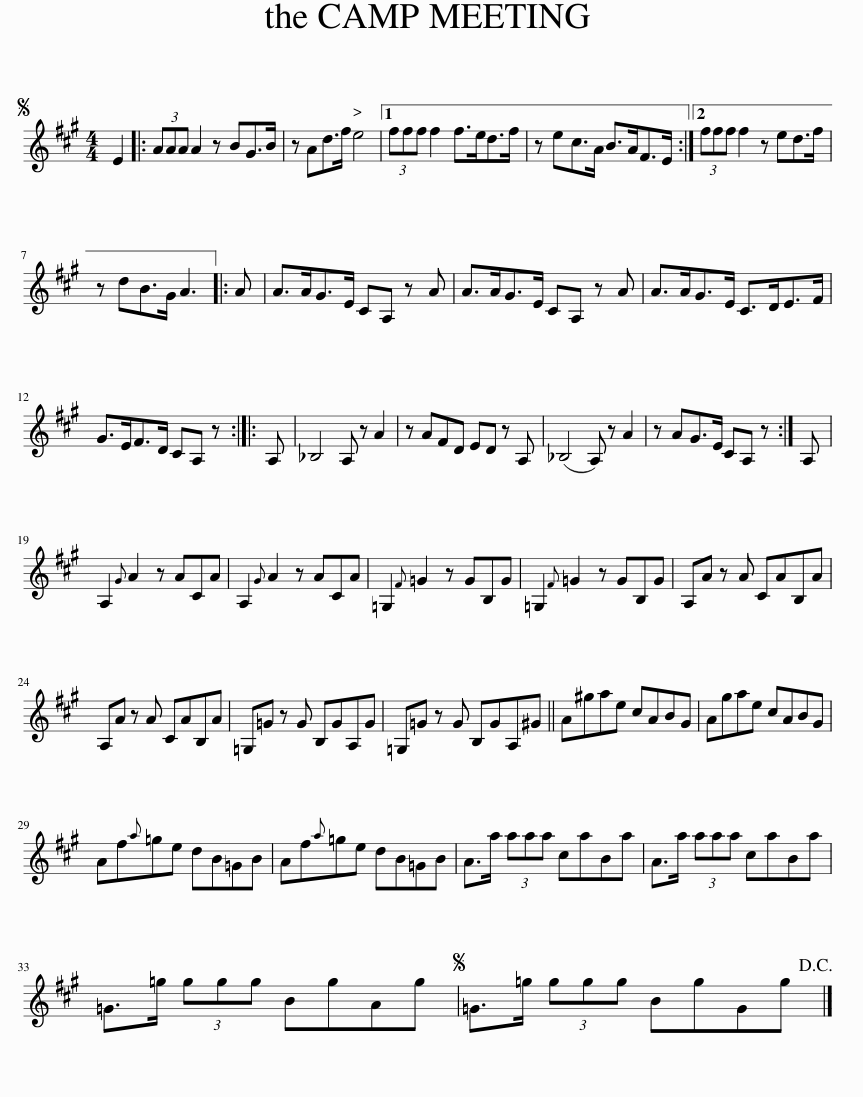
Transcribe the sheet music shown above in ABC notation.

X:1
L:1/8
M:4/4
I:linebreak $
K:A
V:1 treble
V:1
S E2 |: (3AAA A2 z BG>B | z Ad>f e4 |1 (3fff f2 f>ed>f | z ec>A B>AF>E :|2 %5
 (3fff f2 z ed>f |$ z dB>G A3 |: A | A>AG>E CA, z A | A>AG>E CA, z A | %10
 A>AG>E C>DE>F |$ G>EF>D CA, z :: A, | _B,4 A, z A2 | z AFD ED z A, | %15
 (_B,4 A,) z A2 | z AG>E CA, z :| A, |$ A,2{G} A2 z ACA | A,2{G} A2 z ACA | %20
 =G,2{F} =G2 z GB,G | =G,2{F} =G2 z GB,G | A,A z A CAB,A |$ A,A z A CAB,A | =G,=G z G B,GA,G | %25
 =G,=G z G B,GA,^G || A^gae cABG | Agae cABG |$ Af{a}=ge dB=GB | Af{a}=ge dB=GB | %30
 A>a (3aaa caBa | A>a (3aaa caBa |$ =G>=g (3ggg BgAg |S =G>=g (3ggg BgGg!D.C.! |] %34
